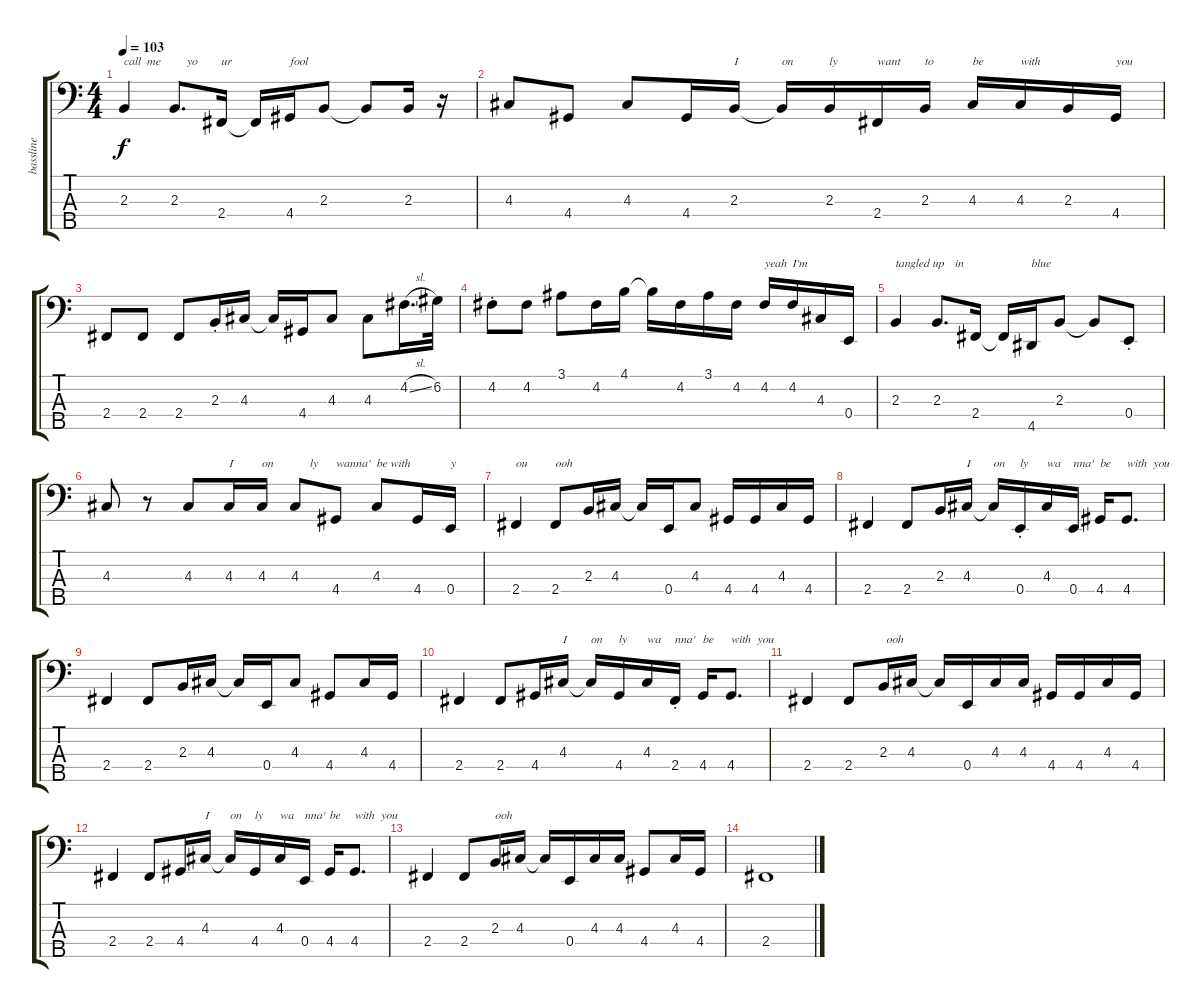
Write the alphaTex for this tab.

\track ("bassline" "bassline") {instrument electricbassfinger}
\staff {score tabs}
\tuning (G2 D2 A1 E1 B0) {hide}
\ts (4 4)
\tempo 103
\clef f4
\ks c
2.3.4{txt "call  me" dy f} 2.3.8{d txt "    yo"} 2.4.16{txt "ur"} 2.4{t}.16 4.4.16{txt "fool"} 2.3.8 2.3{t}.8 2.3.16 r.16 |
4.3.8 4.4.8 4.3.8 4.4.16 2.3.16{txt "I"} 2.3{t}.16{txt "on"} 2.3.16{txt "ly"} 2.4.16{txt "want"} 2.3.16{txt "to"} 4.3.16{txt "be"} 4.3.16{txt "with"} 2.3.16 4.4.16{txt "you"} |
2.4.8 2.4.8 2.4.8 2.3{st}.16 4.3.16 4.3{t}.16 4.4.16 4.3.8 4.3.8 4.2{sl}.16{d} 6.2.32 |
4.2{st}.8 4.2.8 3.1.8 4.2.16 4.1.16 4.1{t}.16 4.2.16 3.1.16 4.2.16 4.2.16{txt "yeah"} 4.2.16{txt "I'm"} 4.3.16 0.4.16 |
2.3.4{txt "tangled up"} 2.3.8{d txt "      in"} 2.4.16 2.4{t}.16 4.5.16{txt "blue"} 2.3.8 2.3{t}.8 0.4{st}.8 |
4.3.8 r.8 4.3.8 4.3.16{txt "I"} 4.3.16{txt "on"} 4.3.8{txt "     ly"} 4.4.8{txt "wanna'"} 4.3.8{txt "be with"} 4.4.16 0.4.16{txt "y"} |
2.4.4{txt "ou"} 2.4.8{txt "ooh"} 2.3.16 4.3.16 4.3{t}.16 0.4.16 4.3.8 4.4.16 4.4.16 4.3.16 4.4.16 |
2.4.4 2.4.8 2.3.16 4.3.16{txt "I"} 4.3{t}.16{txt "on"} 0.4{st}.16{txt "ly"} 4.3.16{txt "wa"} 0.4.16{txt "nna'"} 4.4.16{txt "be"} 4.4.8{d txt "with  you"} |
2.4.4 2.4.8 2.3.16 4.3.16 4.3{t}.16 0.4.16 4.3.8 4.4.8 4.3.16 4.4.16 |
2.4.4 2.4.8 4.4.16 4.3.16{txt "I"} 4.3{t}.16{txt "on"} 4.4.16{txt "ly"} 4.3.16{txt "wa"} 2.4{st}.16{txt "nna'"} 4.4.16{txt "be"} 4.4.8{d txt "with  you"} |
2.4.4 2.4.8 2.3.16{txt " ooh"} 4.3.16 4.3{t}.16 0.4.16 4.3.16 4.3.16 4.4.16 4.4.16 4.3.16 4.4.16 |
2.4.4 2.4.8 4.4.16 4.3.16{txt "I"} 4.3{t}.16{txt "on"} 4.4.16{txt "ly"} 4.3.16{txt "wa"} 0.4.16{txt "nna'"} 4.4.16{txt "be"} 4.4.8{d txt "with  you"} |
2.4.4 2.4.8 2.3.16{txt "ooh"} 4.3.16 4.3{t}.16 0.4.16 4.3.16 4.3.16 4.4.8 4.3.16 4.4.16 |
2.4.1
